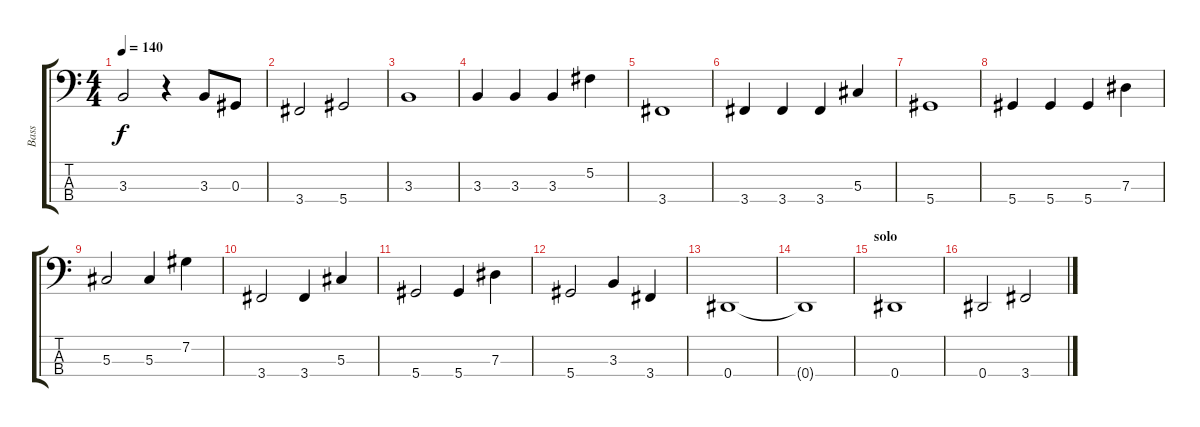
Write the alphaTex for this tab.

\track ("Bass" "Bass") {instrument fretlessbass}
\staff {score tabs}
\tuning (Gb2 Db2 Ab1 Eb1) {hide}
\ts (4 4)
\tempo 140
\clef f4
\ks c
3.3.2{dy f} r.4 3.3.8 0.3.8 |
3.4.2 5.4.2 |
3.3.1 |
3.3.4 3.3.4 3.3.4 5.2.4 |
3.4.1 |
3.4.4 3.4.4 3.4.4 5.3.4 |
5.4.1 |
5.4.4 5.4.4 5.4.4 7.3.4 |
5.3.2 5.3.4 7.2.4 |
3.4.2 3.4.4 5.3.4 |
5.4.2 5.4.4 7.3.4 |
5.4.2 3.3.4 3.4.4 |
0.4.1 |
0.4{t}.1 |
\section ("" "solo")
0.4.1 |
0.4.2 3.4.2
